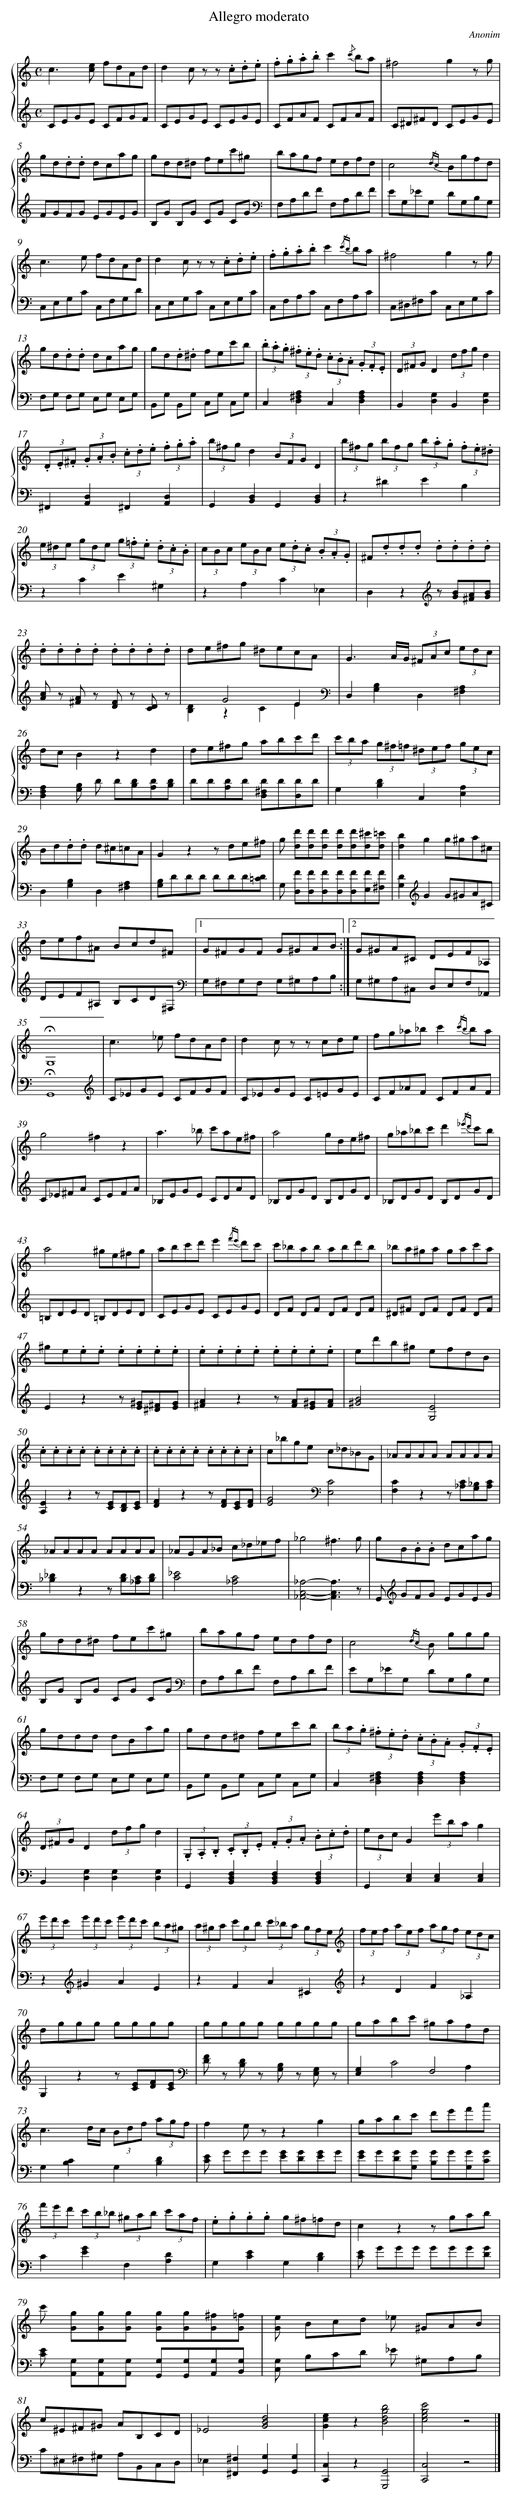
X:1
T: Allegro moderato
C: Anonim
L: 1/8
M: C
%%staves {1 2}
V: 1 clef=treble
V: 2 clef=treble
K: C
[V:1] c2>[e2c2] fdAd |
[V:2] [K:clef=treble]CEGE CFGF |
[V:1] d2c z z .c.d.e |
[V:2] CEGE CEGE |
[V:1] .f.g.a.bc'2{/c'} ba |
[V:2] CFAF CFAF |
[V:1] ^f4g2z g |
[V:2] C^D^FD CEGE |
[V:1] gd.d.d dcag |
[V:2] FGFG EGEG |
[V:1] gdd^d fec'^g |
[V:2] B,G B,G CG CG |
[V:1] bagf edfd |
[V:2] [K:clef=bass]F,A,DF F,A,DF |
[V:1] c4{/dc} Bgfd |
[V:2] EG,_EG, DG,B,G, |
[V:1] c2>e2 fdAd |
[V:2] C,E,G,C C,F,G,D |
[V:1] d2c z z .c.d.e |
[V:2] C,E,G,C C,E,G,C |
[V:1] .f.g.a.bc'2{/c'b} ba |
[V:2] C,F,A,C C,F,A,C |
[V:1] ^f4g2z g |
[V:2] C,^D,^F,C C,E,G,C |
[V:1] gd.d.d dcag |
[V:2] F,G, F,G, E,G, E,G, |
[V:1] gd.d.^d fec'b |
[V:2] B,,G, B,,G, C,G, C,G, |
[V:1] (3.b.a.g (3.^f.e.d (3.c.B.A (3.G.F.E |
[V:2] C,2[A,2^F,2D,2]C,2[A,2F,2D,2] |
[V:1] (3D^FGD2(3dfgd2 |
[V:2] B,,2[G,2D,2]B,,2[G,2D,2] |
[V:1] (3.D.E.^F (3.G.A.B (3.c.d.e (3.f.g.a |
[V:2] ^F,,2[D,2A,,2]^F,,2[D,2A,,2] |
[V:1] (3b^fgd2(3BFGD2 |
[V:2] G,,2[D,2B,,2]G,,2[D,2B,,2] |
[V:1] (3b^fg (3bfg (3b.a.g (3.f.e.^d |
[V:2] z2^D2E2B,2 |
[V:1] (3e^de (3gde (3g.=f.e (3.d.c.B |
[V:2] z2C2E2^G,2 |
[V:1] (3cBc (3eBc (3e.d.c (3.B.A.G |
[V:2] z2A,2C2_E,2 |
[V:1] ^F.d.d.d .d.d.d.d |
[V:2] D,2z2[K:clef=treble]z [BG][A^F][BG] |
[V:1] .d.d.d.d .d.d.d.d |
[V:2] [cA] z [A^F] z [FD] z [DC] z |
[V:1] de^fg ^decA |
[V:2] x2G4E2 & [D2B,2]z2C2E2 |
[V:1] G3A/G/ (3^FAc (3edc |
[V:2] [K:clef=bass]D,2[B,2G,2]D,2[A,2^F,2] |
[V:1] dcB2z2d2 |
[V:2] [A,2F,2D,2][B,G,] D D[DB,][DA,][DB,] |
[V:1] de^fg abc'd' |
[V:2] DD[DA,]D [D^F,D,]D[DD,]D |
[V:1] (3c'ba (3g^f=f (3^def (3gec |
[V:2] G,2[D2B,2]C,2[A,2E,2] |
[V:1] Bd.d.d d^c=cA |
[V:2] D,2[B,2G,2]D,2[A,2^F,2] |
[V:1] G2z2z de^f |
[V:2] [B,G,]DDD DDD[D=C] |
[V:1] g [d'd][d'd][d'd] [d'd][d'd][^c'd][=c'd] |
[V:2] G, [FD,][FD,][FD,][FD,][FD,][FE,][F^F,] |
[V:1] [b2d2]g2g^ga^c |
[V:2] [D2G,2][K:clef=treble]G2G^GA^C |
[V:1] def^A Bcd^F |[1
[V:2] DEF^A, B,CD^F, |
[V:1] G^FGF G^GAB :|][2
[V:2] [K:clef=bass]G,^F,G,F, G,^G,A,B, :|]
[V:1] G^GA^C DEF_A, |
[V:2] G,^G,A,^C, D,E,F,_A,, |
[V:1] !fermata!G,8 |
[V:2] !fermata!G,,8[K:clef=treble] |
[V:1] c2>_e2 fdAd |
[V:2] C_EGE CFGF |
[V:1] d2c z z cde |
[V:2] C_EGE C=EGE |
[V:1] fg_a_bc'2{/c'b} ba |
[V:2] CF_AF CFAF |
[V:1] g4^f2z2 |
[V:2] C_E^FA CEFA |
[V:1] a2>_b2 c'ae^f |
[V:2] _B,EGE CDAD |
[V:1] a4gde^f |
[V:2] _B,DGD B,DGD |
[V:1] g_a_bc'd'2{/_e'd'} c'b |
[V:2] _B,DGD B,DGD |
[V:1] a4^ge^fg |
[V:2] =B,DED =B,DED |
[V:1] abc'd'e'2{/f'e'} d'c' |
[V:2] CEGE CEGE |
[V:1] c'_bab abd'b |
[V:2] DF DF DF DF |
[V:1] _ba^ga gac'a |
[V:2] ^D^F DF DF DF |
[V:1] ^ge.e.e .e.e.e.e |
[V:2] E2z2z [^GE][^F^D][GE] |
[V:1] .e.e.e.e .e.e.e.e |
[V:2] [A2^F2]z2z [AF][^GE][AF] |
[V:1] ed'b^g efdB |
[V:2] [B4^G4][E4G,4] |
[V:1] .c.c.c.c .c.c.c.c |
[V:2] [E2A,2]z2z [EC][DB,][EC] |
[V:1] .c.c.c.c .c.c.c.c |
[V:2] [F2D2]z2z [FD][EC][FD] |
[V:1] c_bge c_d_BG |
[V:2] [G4E4][K:clef=bass][C4E,4] |
[V:1] _AAAA AAAA |
[V:2] [C2F,2]z2z [C_A,][_B,G,][CA,] |
[V:1] _AAAA AAAA |
[V:2] [_D2_B,2]z2z [DB,][C_A,][DB,] |
[V:1] _AGA_B c_d_ef |
[V:2] [_E4C4][C4_A,4] |
[V:1] _g4^f3g |
[V:2] [_A,4C,4_A,,4]-[A,3C,3A,,3]z |
[V:1] gB.B.B dcag |
[V:2] G,,[K:clef=treble] GFG EGEG |
[V:1] gdd^d fec'^g |
[V:2] B,G B,G CG CG[K:clef=bass] |
[V:1] bagf edfd |
[V:2] F,A,DF F,A,DF |
[V:1] c4{/dc} B ggg |
[V:2] EG,_EG, DG,B,G, |
[V:1] gddd dBag |
[V:2] F,G, F,G, E,G, E,G, |
[V:1] gdd^d fec'b |
[V:2] B,,G, B,,G, C,G, C,G, |
[V:1] (3ba.g (3.^f.e.d (3.c.B.A (3.G.F.E |
[V:2] C,2[A,2^F,2D,2][A,2F,2D,2][A,2F,2D,2] |
[V:1] (3D^FGD2(3dfgd2 |
[V:2] B,,2[G,2D,2][G,2D,2][G,2D,2] |
[V:1] (3.G,.A,.B, (3.C.B,.E (3.F.G.A (3.B.c.d |
[V:2] G,,2[F,2D,2B,,2][F,2D,2B,,2][F,2D,2B,,2] |
[V:1] (3eBcG2(3e'bag2 |
[V:2] G,,2[E,2C,2][E,2C,2][E,2C,2] |
[V:1] (3e'd'c' (3e'd'c' (3e'd'c' (3ba^g |
[V:2] z2[K:clef=treble]^G2A2E2 |
[V:1] (3a^ga (3c'gb (3c'_ba (3gfe |
[V:2] z2F2A2^C2 |
[V:1] [K:clef=treble](3fef (3aef (3agf (3edc |
[V:2] [K:clef=treble]z2D2F2_A,2 |
[V:1] dggg gggg |
[V:2] G,2z2z [EC][FD][EC] |
[V:1] gggg gggg |
[V:2] [K:clef=bass][FD] z [DB,] z [B,G,] z [G,E,] z |
[V:1] gabc' ^gafd |
[V:2] [G,2E,2]x2F,4 & x2C4A,2 |
[V:1] c3d/c/ (3Bdf (3agf |
[V:2] G,2[C2B,2]G,2[D2B,2] |
[V:1] f2e zz2g2 |
[V:2] [EC] GGG [GE][GD][GE]G |
[V:1] gabc' d'e'f'a' |
[V:2] [GE]G[GD][GG,] [GB,]G[GG,][GC] |
[V:1] (3f'e'd' (3c'b_b (3^gab (3c'af |
[V:2] C2[G2E2]F,2[D2A,2] |
[V:1] .e.g.g.g g^f=fd |
[V:2] G,2[E2C2]G,2[D2B,2] |
[V:1] c2z2z gab |
[V:2] [EC] GGG GGG[GD] |
[V:1] c' [gG][gG][gG] [gG][gG][^fG][=fG] |
[V:2] [EC] [G,A,,][G,A,,][G,A,,] [G,G,,][G,G,,][G,A,,][G,B,,] |
[V:1] [eG] Bcd _e ^GAB |
[V:2] [G,C,] B,CD _E ^G,A,B, |
[V:1] c^E^F^G AB,CD |
[V:2] C^E,^F,^G, A,B,,C,D, |
[V:1] _E4[d4B4G4] |
[V:2] _E,2[^F,2^F,,2][G,2G,,2][G,2G,,2] |
[V:1] [e2c2G2]z2[b4g4d4B4] |
[V:2] [C,2C,,2]z2[G,,4G,,,4] |
[V:1] [c'4g4e4c4]z4 |]
[V:2] [C,4C,,4]z4 |]
